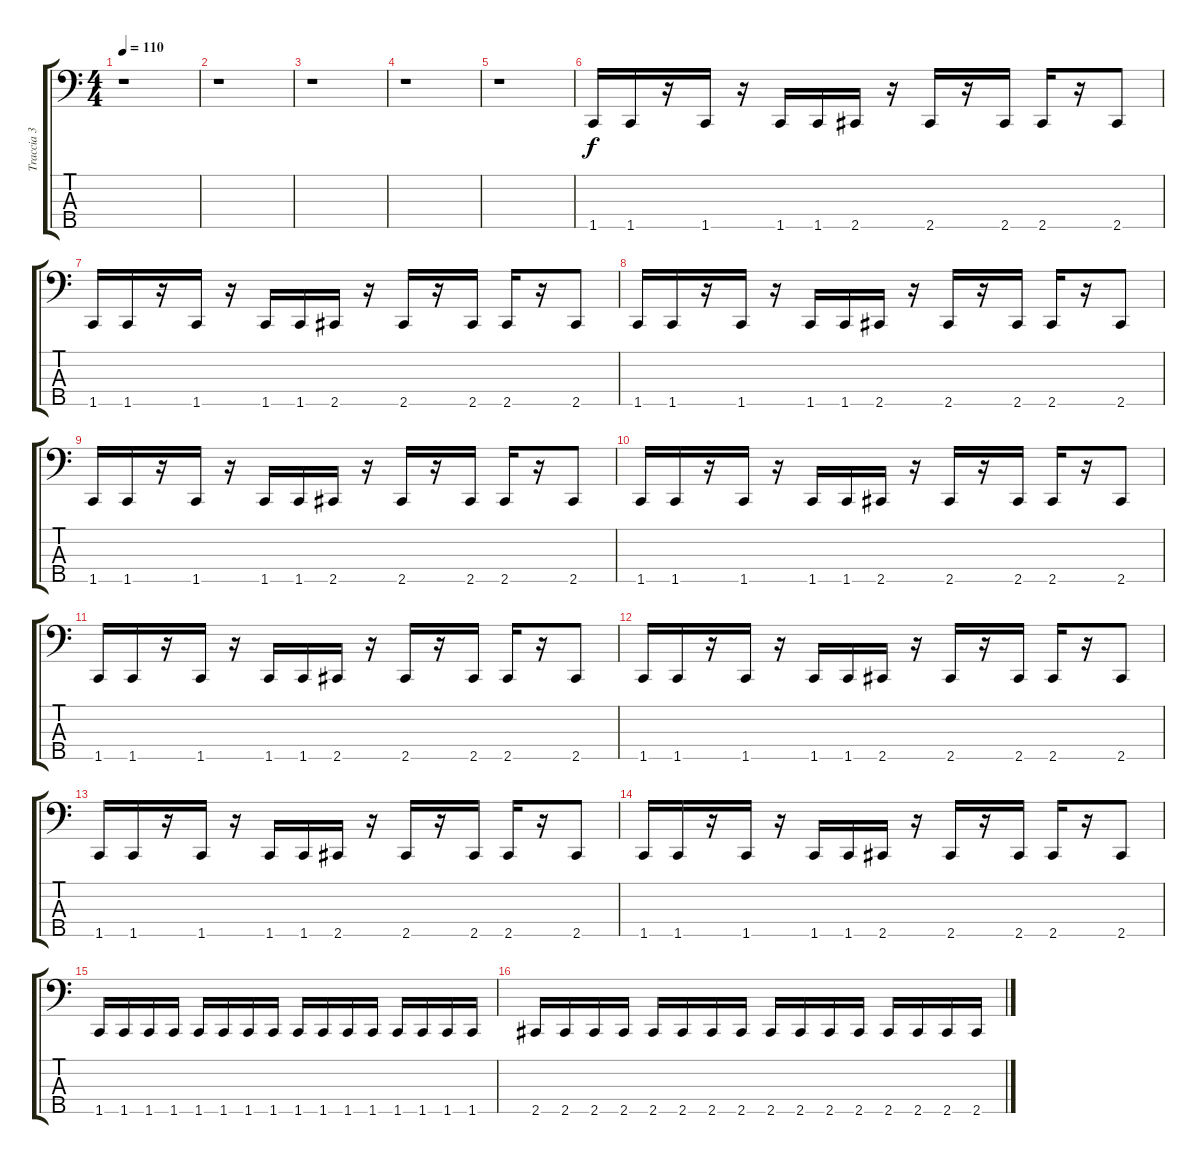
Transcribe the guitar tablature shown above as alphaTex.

\track ("Traccia 3" "Traccia 3") {instrument electricbassfinger}
\staff {score tabs}
\tuning (G2 D2 A1 E1 B0) {hide}
\ts (4 4)
\tempo 110
\clef f4
\ks c
r.1{dy f instrument electricbassfinger} |
r.1 |
r.1 |
r.1 |
r.1 |
1.5.16 1.5.16 r.16 1.5.16 r.16 1.5.16 1.5.16 2.5.16 r.16 2.5.16 r.16 2.5.16 2.5.16 r.16 2.5.8 |
1.5.16 1.5.16 r.16 1.5.16 r.16 1.5.16 1.5.16 2.5.16 r.16 2.5.16 r.16 2.5.16 2.5.16 r.16 2.5.8 |
1.5.16 1.5.16 r.16 1.5.16 r.16 1.5.16 1.5.16 2.5.16 r.16 2.5.16 r.16 2.5.16 2.5.16 r.16 2.5.8 |
1.5.16 1.5.16 r.16 1.5.16 r.16 1.5.16 1.5.16 2.5.16 r.16 2.5.16 r.16 2.5.16 2.5.16 r.16 2.5.8 |
1.5.16 1.5.16 r.16 1.5.16 r.16 1.5.16 1.5.16 2.5.16 r.16 2.5.16 r.16 2.5.16 2.5.16 r.16 2.5.8 |
1.5.16 1.5.16 r.16 1.5.16 r.16 1.5.16 1.5.16 2.5.16 r.16 2.5.16 r.16 2.5.16 2.5.16 r.16 2.5.8 |
1.5.16 1.5.16 r.16 1.5.16 r.16 1.5.16 1.5.16 2.5.16 r.16 2.5.16 r.16 2.5.16 2.5.16 r.16 2.5.8 |
1.5.16 1.5.16 r.16 1.5.16 r.16 1.5.16 1.5.16 2.5.16 r.16 2.5.16 r.16 2.5.16 2.5.16 r.16 2.5.8 |
1.5.16 1.5.16 r.16 1.5.16 r.16 1.5.16 1.5.16 2.5.16 r.16 2.5.16 r.16 2.5.16 2.5.16 r.16 2.5.8 |
1.5.16 1.5.16 1.5.16 1.5.16 1.5.16 1.5.16 1.5.16 1.5.16 1.5.16 1.5.16 1.5.16 1.5.16 1.5.16 1.5.16 1.5.16 1.5.16 |
2.5.16 2.5.16 2.5.16 2.5.16 2.5.16 2.5.16 2.5.16 2.5.16 2.5.16 2.5.16 2.5.16 2.5.16 2.5.16 2.5.16 2.5.16 2.5.16
